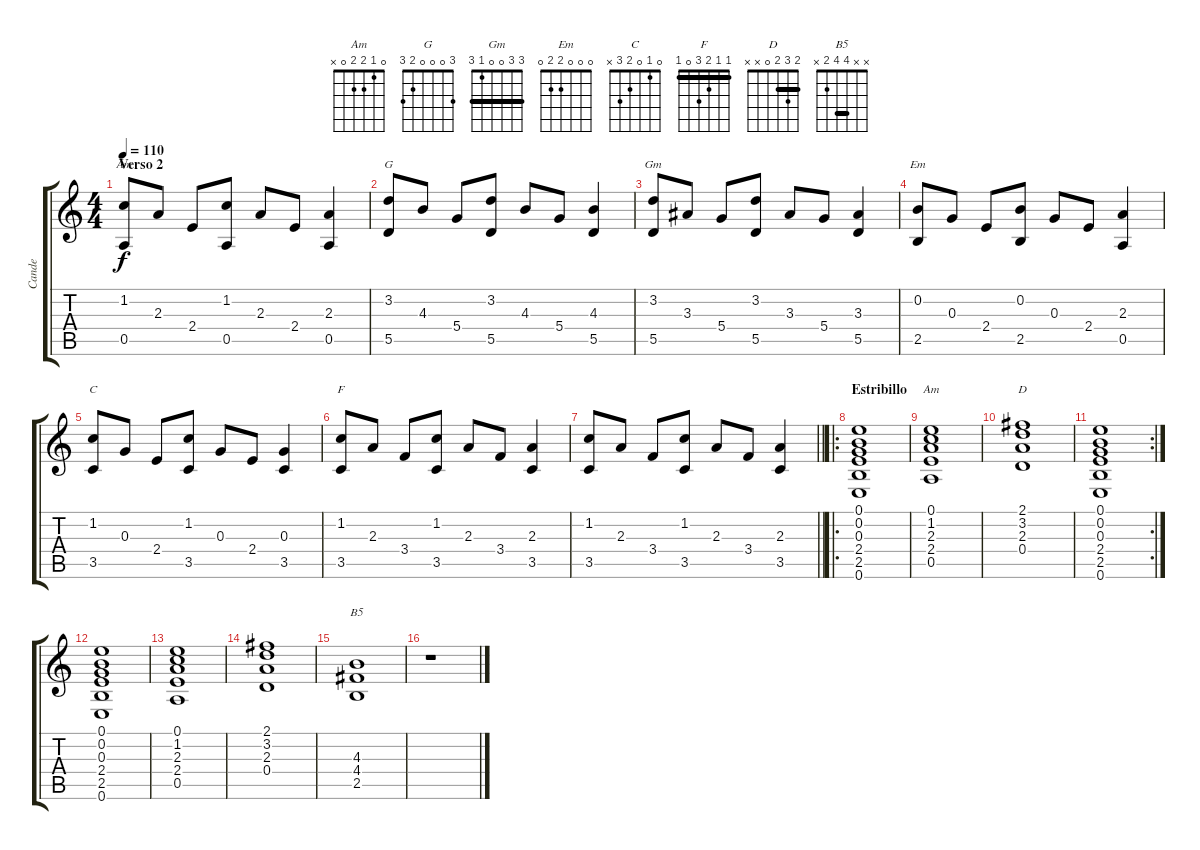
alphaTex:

\track ("Cande" "Cande") {instrument acousticguitarsteel}
\staff {score tabs}
\tuning (E4 B3 G3 D3 A2 E2) {hide}
\chord ("Am" x 1 x x 0 x)
\chord ("G" 3 0 0 0 2 3)
\chord ("Gm" 3 3 0 0 1 3) {barre 3}
\chord ("Em" 0 0 0 2 2 0)
\chord ("C" 0 1 0 2 3 x)
\chord ("F" 1 1 2 3 0 1) {barre 1}
\chord ("Am" 0 1 2 2 0 x)
\chord ("D" 2 3 2 0 x x) {barre 2}
\chord ("B5" x x 4 4 2 x) {barre 4}
\ts (4 4)
\section ("" "Verso 2")
\tempo 110
\clef g2
\ks c
(1.2 0.5).8{ch "Am" dy f} 2.3.8 2.4.8 (1.2 0.5).8 2.3.8 2.4.8 (2.3 0.5).4 |
(3.2 5.5).8{ch "G"} 4.3.8 5.4.8 (3.2 5.5).8 4.3.8 5.4.8 (4.3 5.5).4 |
(3.2 5.5).8{ch "Gm"} 3.3.8 5.4.8 (3.2 5.5).8 3.3.8 5.4.8 (3.3 5.5).4 |
(0.2 2.5).8{ch "Em"} 0.3.8 2.4.8 (0.2 2.5).8 0.3.8 2.4.8 (2.3 0.5).4 |
(1.2 3.5).8{ch "C"} 0.3.8 2.4.8 (1.2 3.5).8 0.3.8 2.4.8 (0.3 3.5).4 |
(1.2 3.5).8{ch "F"} 2.3.8 3.4.8 (1.2 3.5).8 2.3.8 3.4.8 (2.3 3.5).4 |
\barLineRight lightlight
(1.2 3.5).8 2.3.8 3.4.8 (1.2 3.5).8 2.3.8 3.4.8 (2.3 3.5).4 |
\ro
\section ("" "Estribillo")
(0.1 0.2 0.3 2.4 2.5 0.6).1 |
(0.1 1.2 2.3 2.4 0.5).1{ch "Am"} |
(2.1 3.2 2.3 0.4).1{ch "D"} |
\rc 2
(0.1 0.2 0.3 2.4 2.5 0.6).1 |
(0.1 0.2 0.3 2.4 2.5 0.6).1 |
(0.1 1.2 2.3 2.4 0.5).1 |
(2.1 3.2 2.3 0.4).1 |
(4.3 4.4 2.5).1{ch "B5"} |
r.1
